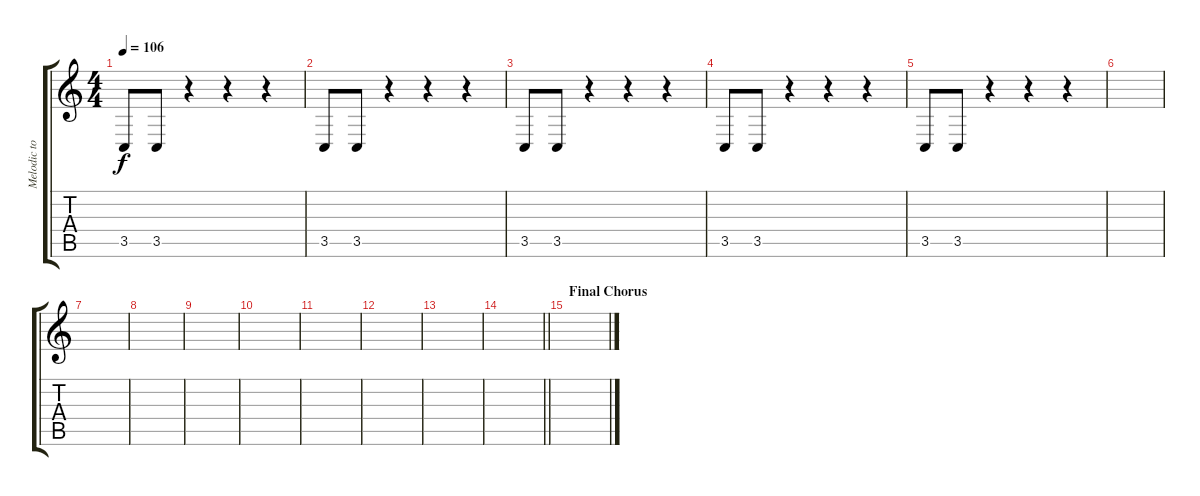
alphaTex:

\track ("Melodic tom" "Melodic to") {instrument melodictom}
\staff {score tabs}
\tuning (E4 B3 G3 D3 A2 E2) {hide}
\ts (4 4)
\tempo 106
\clef g2
\ks c
3.5.8{dy f} 3.5.8 r.4 r.4 r.4 |
3.5.8 3.5.8 r.4 r.4 r.4 |
3.5.8 3.5.8 r.4 r.4 r.4 |
3.5.8 3.5.8 r.4 r.4 r.4 |
3.5.8 3.5.8 r.4 r.4 r.4 |
|
|
|
|
|
|
|
|
\barLineRight lightlight
|
\section ("" "Final Chorus")
